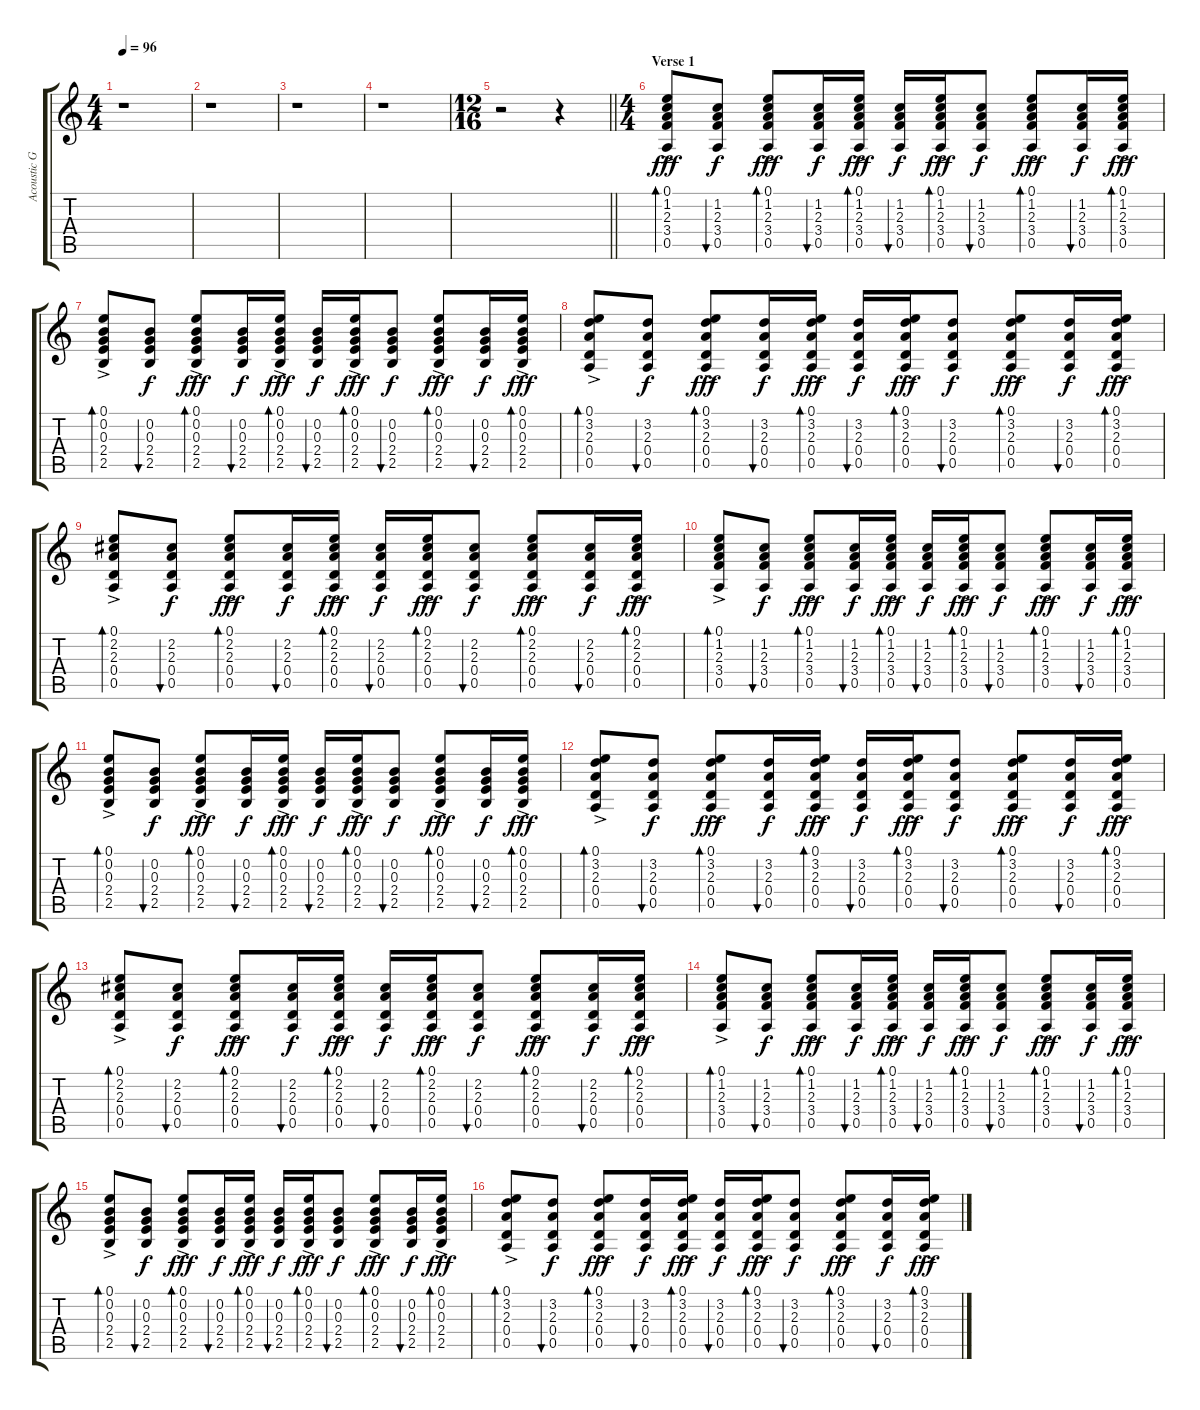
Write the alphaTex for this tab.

\track ("Acoustic Gtr" "Acoustic G") {instrument acousticguitarsteel}
\staff {score tabs}
\tuning (E4 B3 G3 D3 A2 D2) {hide}
\ts (4 4)
\tempo 96
\clef g2
\ks c
r.1{dy fff} |
r.1 |
r.1 |
r.1 |
\ts (12 16)
\barLineRight lightlight
r.2 r.4 |
\ts (4 4)
\section ("" "Verse 1")
(0.1 1.2 2.3 3.4 0.5{ac}).8{bd 30} (1.2 2.3 3.4 0.5).8{bu 30 dy f} (0.1 1.2 2.3 3.4 0.5{ac}).8{bd 30 dy fff} (1.2 2.3 3.4 0.5).16{bu 30 dy f} (0.1 1.2 2.3 3.4 0.5{ac}).16{bd 30 dy fff} (1.2 2.3 3.4 0.5).16{bu 30 dy f} (0.1 1.2 2.3 3.4 0.5{ac}).16{bd 30 dy fff} (1.2 2.3 3.4 0.5).8{bu 30 dy f} (0.1 1.2 2.3 3.4 0.5{ac}).8{bd 30 dy fff} (1.2 2.3 3.4 0.5).16{bu 30 dy f} (0.1 1.2 2.3 3.4 0.5{ac}).16{bd 30 dy fff} |
(0.1 0.2 0.3 2.4 2.5{ac}).8{bd 30} (0.2 0.3 2.4 2.5).8{bu 30 dy f} (0.1 0.2 0.3{ac} 2.4 2.5).8{bd 30 dy fff} (0.2 0.3 2.4 2.5).16{bu 30 dy f} (0.1 0.2 0.3{ac} 2.4 2.5).16{bd 30 dy fff} (0.2 0.3 2.4 2.5).16{bu 30 dy f} (0.1 0.2 0.3{ac} 2.4 2.5).16{bd 30 dy fff} (0.2 0.3 2.4 2.5).8{bu 30 dy f} (0.1 0.2 0.3{ac} 2.4 2.5).8{bd 30 dy fff} (0.2 0.3 2.4 2.5).16{bu 30 dy f} (0.1 0.2 0.3{ac} 2.4 2.5).16{bd 30 dy fff} |
(0.1 3.2 2.3{ac} 0.4 0.5).8{bd 30} (3.2 2.3 0.4 0.5).8{bu 30 dy f} (0.1 3.2 2.3{ac} 0.4 0.5).8{bd 30 dy fff} (3.2 2.3 0.4 0.5).16{bu 30 dy f} (0.1 3.2 2.3{ac} 0.4 0.5).16{bd 30 dy fff} (3.2 2.3 0.4 0.5).16{bu 30 dy f} (0.1 3.2 2.3{ac} 0.4 0.5).16{bd 30 dy fff} (3.2 2.3 0.4 0.5).8{bu 30 dy f} (0.1 3.2 2.3{ac} 0.4 0.5).8{bd 30 dy fff} (3.2 2.3 0.4 0.5).16{bu 30 dy f} (0.1 3.2 2.3{ac} 0.4 0.5).16{bd 30 dy fff} |
(0.1 2.2 2.3{ac} 0.4 0.5).8{bd 30} (2.2 2.3 0.4 0.5).8{bu 30 dy f} (0.1 2.2 2.3{ac} 0.4 0.5).8{bd 30 dy fff} (2.2 2.3 0.4 0.5).16{bu 30 dy f} (0.1 2.2 2.3{ac} 0.4 0.5).16{bd 30 dy fff} (2.2 2.3 0.4 0.5).16{bu 30 dy f} (0.1 2.2 2.3{ac} 0.4 0.5).16{bd 30 dy fff} (2.2 2.3 0.4 0.5).8{bu 30 dy f} (0.1 2.2 2.3{ac} 0.4 0.5).8{bd 30 dy fff} (2.2 2.3 0.4 0.5).16{bu 30 dy f} (0.1 2.2 2.3{ac} 0.4 0.5).16{bd 30 dy fff} |
(0.1 1.2 2.3 3.4 0.5{ac}).8{bd 30} (1.2 2.3 3.4 0.5).8{bu 30 dy f} (0.1 1.2 2.3 3.4 0.5{ac}).8{bd 30 dy fff} (1.2 2.3 3.4 0.5).16{bu 30 dy f} (0.1 1.2 2.3 3.4 0.5{ac}).16{bd 30 dy fff} (1.2 2.3 3.4 0.5).16{bu 30 dy f} (0.1 1.2 2.3 3.4 0.5{ac}).16{bd 30 dy fff} (1.2 2.3 3.4 0.5).8{bu 30 dy f} (0.1 1.2 2.3 3.4 0.5{ac}).8{bd 30 dy fff} (1.2 2.3 3.4 0.5).16{bu 30 dy f} (0.1 1.2 2.3 3.4 0.5{ac}).16{bd 30 dy fff} |
(0.1 0.2 0.3 2.4 2.5{ac}).8{bd 30} (0.2 0.3 2.4 2.5).8{bu 30 dy f} (0.1 0.2 0.3{ac} 2.4 2.5).8{bd 30 dy fff} (0.2 0.3 2.4 2.5).16{bu 30 dy f} (0.1 0.2 0.3{ac} 2.4 2.5).16{bd 30 dy fff} (0.2 0.3 2.4 2.5).16{bu 30 dy f} (0.1 0.2 0.3{ac} 2.4 2.5).16{bd 30 dy fff} (0.2 0.3 2.4 2.5).8{bu 30 dy f} (0.1 0.2 0.3{ac} 2.4 2.5).8{bd 30 dy fff} (0.2 0.3 2.4 2.5).16{bu 30 dy f} (0.1 0.2 0.3{ac} 2.4 2.5).16{bd 30 dy fff} |
(0.1 3.2 2.3{ac} 0.4 0.5).8{bd 30} (3.2 2.3 0.4 0.5).8{bu 30 dy f} (0.1 3.2 2.3{ac} 0.4 0.5).8{bd 30 dy fff} (3.2 2.3 0.4 0.5).16{bu 30 dy f} (0.1 3.2 2.3{ac} 0.4 0.5).16{bd 30 dy fff} (3.2 2.3 0.4 0.5).16{bu 30 dy f} (0.1 3.2 2.3{ac} 0.4 0.5).16{bd 30 dy fff} (3.2 2.3 0.4 0.5).8{bu 30 dy f} (0.1 3.2 2.3{ac} 0.4 0.5).8{bd 30 dy fff} (3.2 2.3 0.4 0.5).16{bu 30 dy f} (0.1 3.2 2.3{ac} 0.4 0.5).16{bd 30 dy fff} |
(0.1 2.2 2.3{ac} 0.4 0.5).8{bd 30} (2.2 2.3 0.4 0.5).8{bu 30 dy f} (0.1 2.2 2.3{ac} 0.4 0.5).8{bd 30 dy fff} (2.2 2.3 0.4 0.5).16{bu 30 dy f} (0.1 2.2 2.3{ac} 0.4 0.5).16{bd 30 dy fff} (2.2 2.3 0.4 0.5).16{bu 30 dy f} (0.1 2.2 2.3{ac} 0.4 0.5).16{bd 30 dy fff} (2.2 2.3 0.4 0.5).8{bu 30 dy f} (0.1 2.2 2.3{ac} 0.4 0.5).8{bd 30 dy fff} (2.2 2.3 0.4 0.5).16{bu 30 dy f} (0.1 2.2 2.3{ac} 0.4 0.5).16{bd 30 dy fff} |
(0.1 1.2 2.3 3.4 0.5{ac}).8{bd 30} (1.2 2.3 3.4 0.5).8{bu 30 dy f} (0.1 1.2 2.3 3.4 0.5{ac}).8{bd 30 dy fff} (1.2 2.3 3.4 0.5).16{bu 30 dy f} (0.1 1.2 2.3 3.4 0.5{ac}).16{bd 30 dy fff} (1.2 2.3 3.4 0.5).16{bu 30 dy f} (0.1 1.2 2.3 3.4 0.5{ac}).16{bd 30 dy fff} (1.2 2.3 3.4 0.5).8{bu 30 dy f} (0.1 1.2 2.3 3.4 0.5{ac}).8{bd 30 dy fff} (1.2 2.3 3.4 0.5).16{bu 30 dy f} (0.1 1.2 2.3 3.4 0.5{ac}).16{bd 30 dy fff} |
(0.1 0.2 0.3 2.4 2.5{ac}).8{bd 30} (0.2 0.3 2.4 2.5).8{bu 30 dy f} (0.1 0.2 0.3{ac} 2.4 2.5).8{bd 30 dy fff} (0.2 0.3 2.4 2.5).16{bu 30 dy f} (0.1 0.2 0.3{ac} 2.4 2.5).16{bd 30 dy fff} (0.2 0.3 2.4 2.5).16{bu 30 dy f} (0.1 0.2 0.3{ac} 2.4 2.5).16{bd 30 dy fff} (0.2 0.3 2.4 2.5).8{bu 30 dy f} (0.1 0.2 0.3{ac} 2.4 2.5).8{bd 30 dy fff} (0.2 0.3 2.4 2.5).16{bu 30 dy f} (0.1 0.2 0.3{ac} 2.4 2.5).16{bd 30 dy fff} |
(0.1 3.2 2.3{ac} 0.4 0.5).8{bd 30} (3.2 2.3 0.4 0.5).8{bu 30 dy f} (0.1 3.2 2.3{ac} 0.4 0.5).8{bd 30 dy fff} (3.2 2.3 0.4 0.5).16{bu 30 dy f} (0.1 3.2 2.3{ac} 0.4 0.5).16{bd 30 dy fff} (3.2 2.3 0.4 0.5).16{bu 30 dy f} (0.1 3.2 2.3{ac} 0.4 0.5).16{bd 30 dy fff} (3.2 2.3 0.4 0.5).8{bu 30 dy f} (0.1 3.2 2.3{ac} 0.4 0.5).8{bd 30 dy fff} (3.2 2.3 0.4 0.5).16{bu 30 dy f} (0.1 3.2 2.3{ac} 0.4 0.5).16{bd 30 dy fff}
